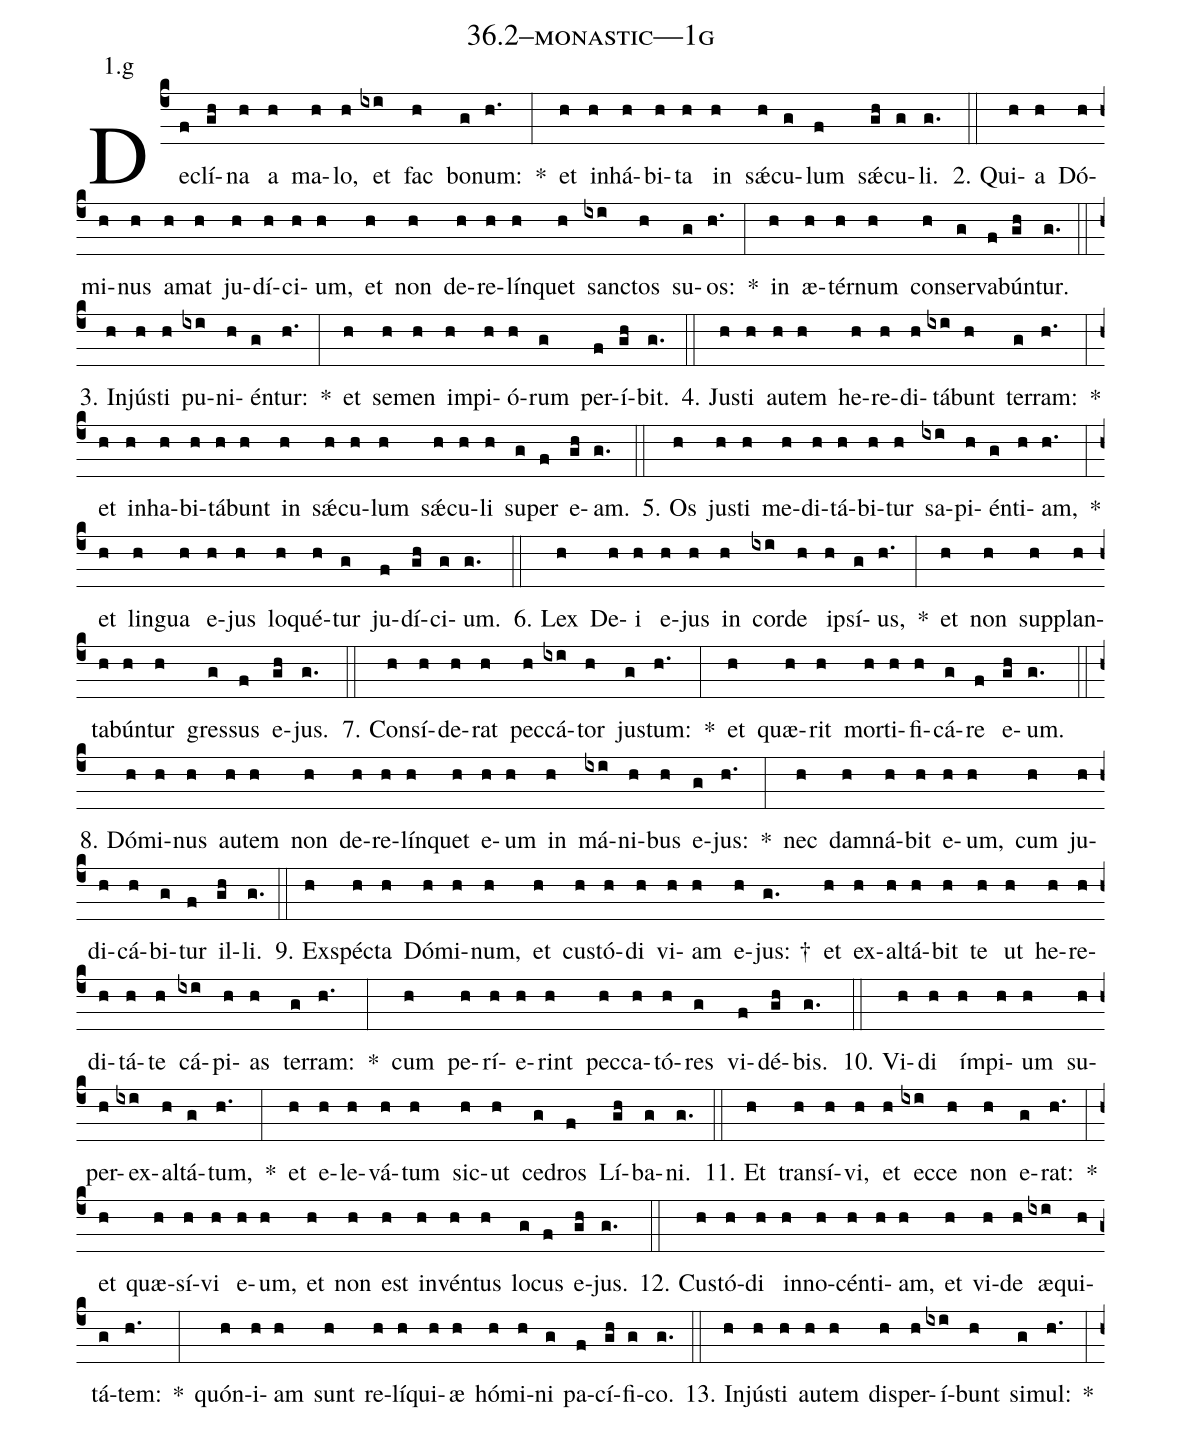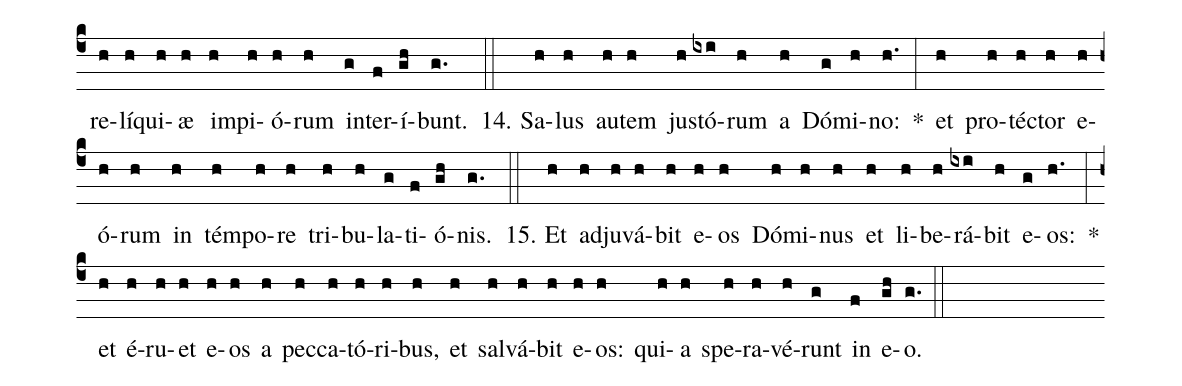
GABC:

name: 36.2--monastic---1g;
annotation: 1.g;
%%
(c4)De(f)clí(gh)na(h) a(h) ma(h)lo,(h) et(ixi) fac(h) bo(g)num:(h.) *(:) et(h) in(h)há(h)bi(h)ta(h) in(h) sǽ(h)cu(g)lum(f) sǽ(gh)cu(g)li.(g.) (::)
2. Qui(h)a(h) Dó(h)mi(h)nus(h) a(h)mat(h) ju(h)dí(h)ci(h)um,(h) et(h) non(h) de(h)re(h)lín(h)quet(h) sanc(ixi)tos(h) su(g)os:(h.) *(:) in(h) æ(h)tér(h)num(h) con(h)ser(g)va(f)bún(gh)tur.(g.) (::)
3. In(h)jús(h)ti(h) pu(ixi)ni(h)én(g)tur:(h.) *(:) et(h) se(h)men(h) im(h)pi(h)ó(h)rum(g) per(f)í(gh)bit.(g.) (::)
4. Jus(h)ti(h) au(h)tem(h) he(h)re(h)di(h)tá(ixi)bunt(h) ter(g)ram:(h.) *(:) et(h) in(h)ha(h)bi(h)tá(h)bunt(h) in(h) sǽ(h)cu(h)lum(h) sǽ(h)cu(h)li(h) su(g)per(f) e(gh)am.(g.) (::)
5. Os(h) jus(h)ti(h) me(h)di(h)tá(h)bi(h)tur(h) sa(ixi)pi(h)én(g)ti(h)am,(h.) *(:) et(h) lin(h)gua(h) e(h)jus(h) lo(h)qué(h)tur(g) ju(f)dí(gh)ci(g)um.(g.) (::)
6. Lex(h) De(h)i(h) e(h)jus(h) in(h) cor(ixi)de(h) ip(h)sí(g)us,(h.) *(:) et(h) non(h) sup(h)plan(h)ta(h)bún(h)tur(h) gres(g)sus(f) e(gh)jus.(g.) (::)
7. Con(h)sí(h)de(h)rat(h) pec(h)cá(ixi)tor(h) jus(g)tum:(h.) *(:) et(h) quæ(h)rit(h) mor(h)ti(h)fi(h)cá(g)re(f) e(gh)um.(g.) (::)
8. Dó(h)mi(h)nus(h) au(h)tem(h) non(h) de(h)re(h)lín(h)quet(h) e(h)um(h) in(h) má(ixi)ni(h)bus(h) e(g)jus:(h.) *(:) nec(h) dam(h)ná(h)bit(h) e(h)um,(h) cum(h) ju(h)di(h)cá(h)bi(g)tur(f) il(gh)li.(g.) (::)
9. Ex(h)spéc(h)ta(h) Dó(h)mi(h)num,(h) et(h) cus(h)tó(h)di(h) vi(h)am(h) e(h)jus: †(g.) et(h) ex(h)al(h)tá(h)bit(h) te(h) ut(h) he(h)re(h)di(h)tá(h)te(h) cá(ixi)pi(h)as(h) ter(g)ram:(h.) *(:) cum(h) pe(h)rí(h)e(h)rint(h) pec(h)ca(h)tó(h)res(g) vi(f)dé(gh)bis.(g.) (::)
10. Vi(h)di(h) ím(h)pi(h)um(h) su(h)per(h)ex(ixi)al(h)tá(g)tum,(h.) *(:) et(h) e(h)le(h)vá(h)tum(h) sic(h)ut(h) ce(g)dros(f) Lí(gh)ba(g)ni.(g.) (::)
11. Et(h) trans(h)í(h)vi,(h) et(h) ec(ixi)ce(h) non(h) e(g)rat:(h.) *(:) et(h) quæ(h)sí(h)vi(h) e(h)um,(h) et(h) non(h) est(h) in(h)vén(h)tus(h) lo(g)cus(f) e(gh)jus.(g.) (::)
12. Cus(h)tó(h)di(h) in(h)no(h)cén(h)ti(h)am,(h) et(h) vi(h)de(h) æ(ixi)qui(h)tá(g)tem:(h.) *(:) quón(h)i(h)am(h) sunt(h) re(h)lí(h)qui(h)æ(h) hó(h)mi(h)ni(g) pa(f)cí(gh)fi(g)co.(g.) (::)
13. In(h)jús(h)ti(h) au(h)tem(h) dis(h)per(h)í(ixi)bunt(h) si(g)mul:(h.) *(:) re(h)lí(h)qui(h)æ(h) im(h)pi(h)ó(h)rum(h) in(g)ter(f)í(gh)bunt.(g.) (::)
14. Sa(h)lus(h) au(h)tem(h) jus(h)tó(ixi)rum(h) a(h) Dó(g)mi(h)no:(h.) *(:) et(h) pro(h)téc(h)tor(h) e(h)ó(h)rum(h) in(h) tém(h)po(h)re(h) tri(h)bu(h)la(g)ti(f)ó(gh)nis.(g.) (::)
15. Et(h) ad(h)ju(h)vá(h)bit(h) e(h)os(h) Dó(h)mi(h)nus(h) et(h) li(h)be(h)rá(ixi)bit(h) e(g)os:(h.) *(:) et(h) é(h)ru(h)et(h) e(h)os(h) a(h) pec(h)ca(h)tó(h)ri(h)bus,(h) et(h) sal(h)vá(h)bit(h) e(h)os:(h) qui(h)a(h) spe(h)ra(h)vé(h)runt(g) in(f) e(gh)o.(g.) (::)
